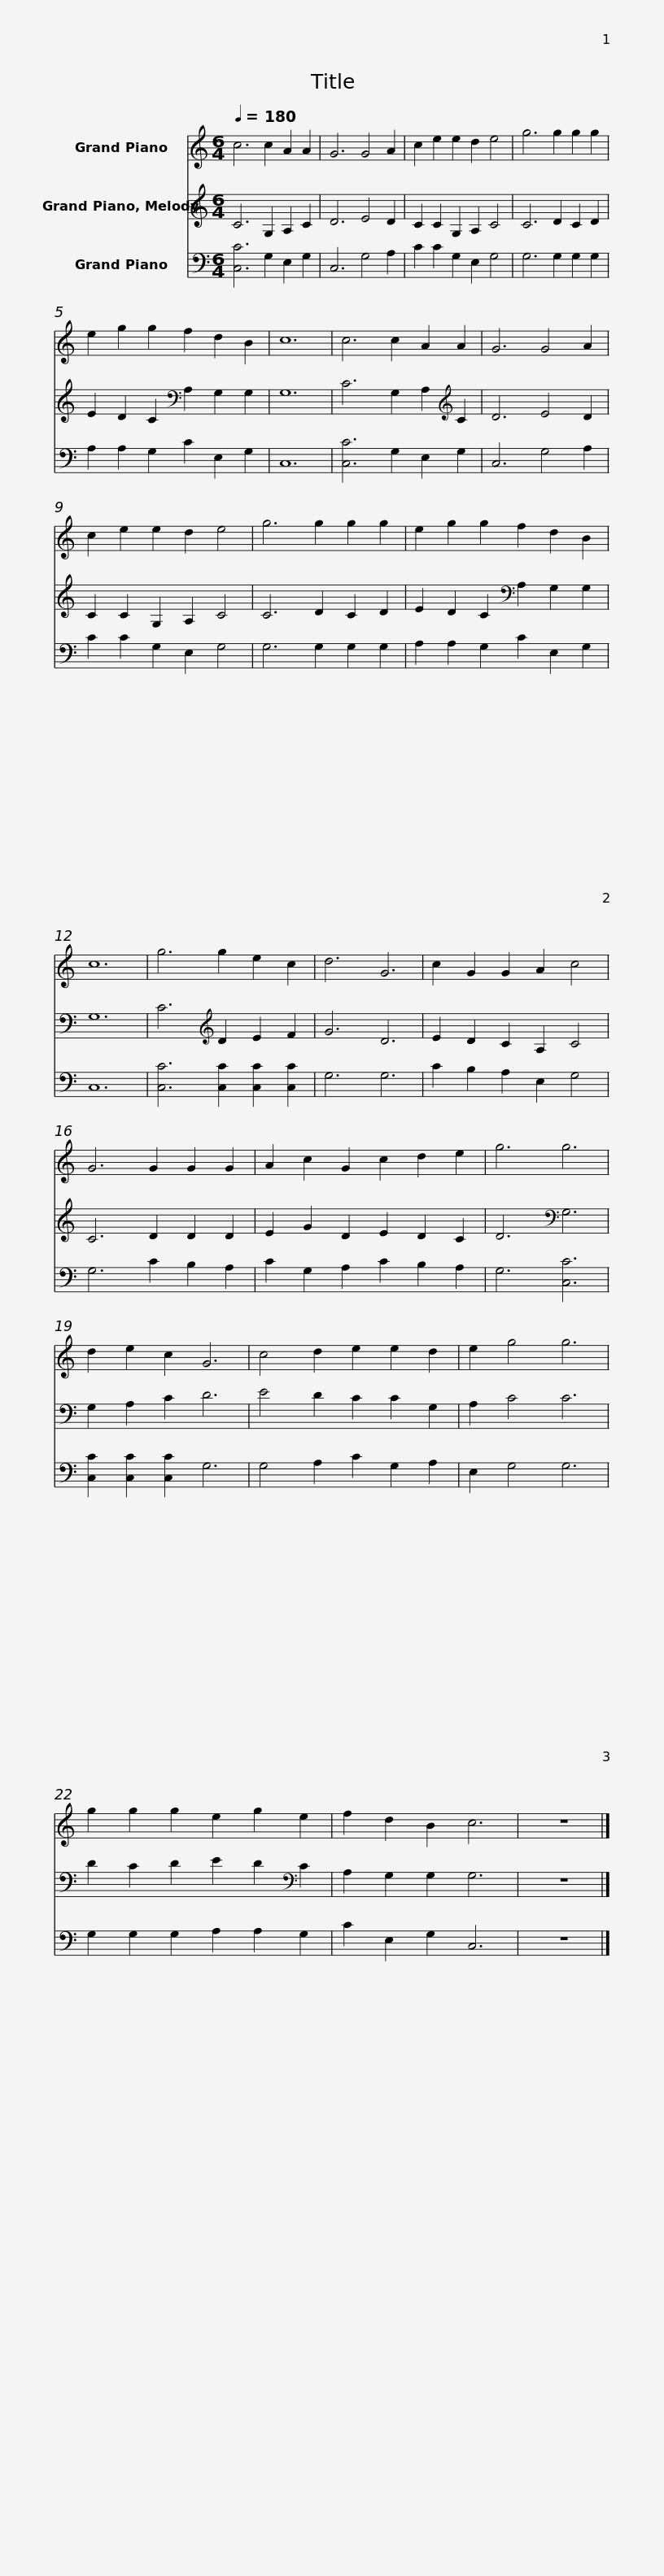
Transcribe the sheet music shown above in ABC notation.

X:1
%%score 1 2 3
L:1/8
Q:1/4=180
M:6/4
I:linebreak $
K:C
V:1 treble
V:2 treble
V:3 bass
V:1
 c6 c2 A2 A2 | G6 G4 A2 | c2 e2 e2 d2 e4 | g6 g2 g2 g2 | e2 g2 g2 f2 d2 B2 |$ %5
 c12 | c6 c2 A2 A2 | G6 G4 A2 | c2 e2 e2 d2 e4 | g6 g2 g2 g2 | %10
 e2 g2 g2 f2 d2 B2 | c12 |$ g6 g2 e2 c2 | d6 G6 | c2 G2 G2 A2 c4 | %15
 G6 G2 G2 G2 | A2 c2 G2 c2 d2 e2 | g6 g6 | d2 e2 c2 G6 |$ c4 d2 e2 e2 d2 | %20
 e2 g4 g6 | g2 g2 g2 e2 g2 e2 | f2 d2 B2 c6 | z12 |] %24
V:2
 C6 G,2 A,2 C2 | D6 E4 D2 | C2 C2 G,2 A,2 C4 | C6 D2 C2 D2 | E2 D2 C2[K:bass] A,2 G,2 G,2 |$ %5
 G,12 | C6 G,2 A,2[K:treble] C2 | D6 E4 D2 | C2 C2 G,2 A,2 C4 | C6 D2 C2 D2 | %10
 E2 D2 C2[K:bass] A,2 G,2 G,2 | G,12 |$ C6[K:treble] D2 E2 F2 | G6 D6 | E2 D2 C2 A,2 C4 | %15
 C6 D2 D2 D2 | E2 G2 D2 E2 D2 C2 | D6[K:bass] G,6 | G,2 A,2 C2 D6 |$ E4 D2 C2 C2 G,2 | %20
 A,2 C4 C6 | D2 C2 D2 E2 D2[K:bass] C2 | A,2 G,2 G,2 G,6 | z12 |] %24
V:3
 [C,C]6 G,2 E,2 G,2 | C,6 G,4 A,2 | C2 C2 G,2 E,2 G,4 | G,6 G,2 G,2 G,2 | A,2 A,2 G,2 C2 E,2 G,2 |$ %5
 C,12 | [C,C]6 G,2 E,2 G,2 | C,6 G,4 A,2 | C2 C2 G,2 E,2 G,4 | G,6 G,2 G,2 G,2 | %10
 A,2 A,2 G,2 C2 E,2 G,2 | C,12 |$ [C,C]6 [C,C]2 [C,C]2 [C,C]2 | G,6 G,6 | C2 B,2 A,2 E,2 G,4 | %15
 G,6 C2 B,2 A,2 | C2 G,2 A,2 C2 B,2 A,2 | G,6 [C,C]6 | [C,C]2 [C,C]2 [C,C]2 G,6 |$ G,4 A,2 C2 G,2 A,2 | %20
 E,2 G,4 G,6 | G,2 G,2 G,2 A,2 A,2 G,2 | C2 E,2 G,2 C,6 | z12 |] %24
